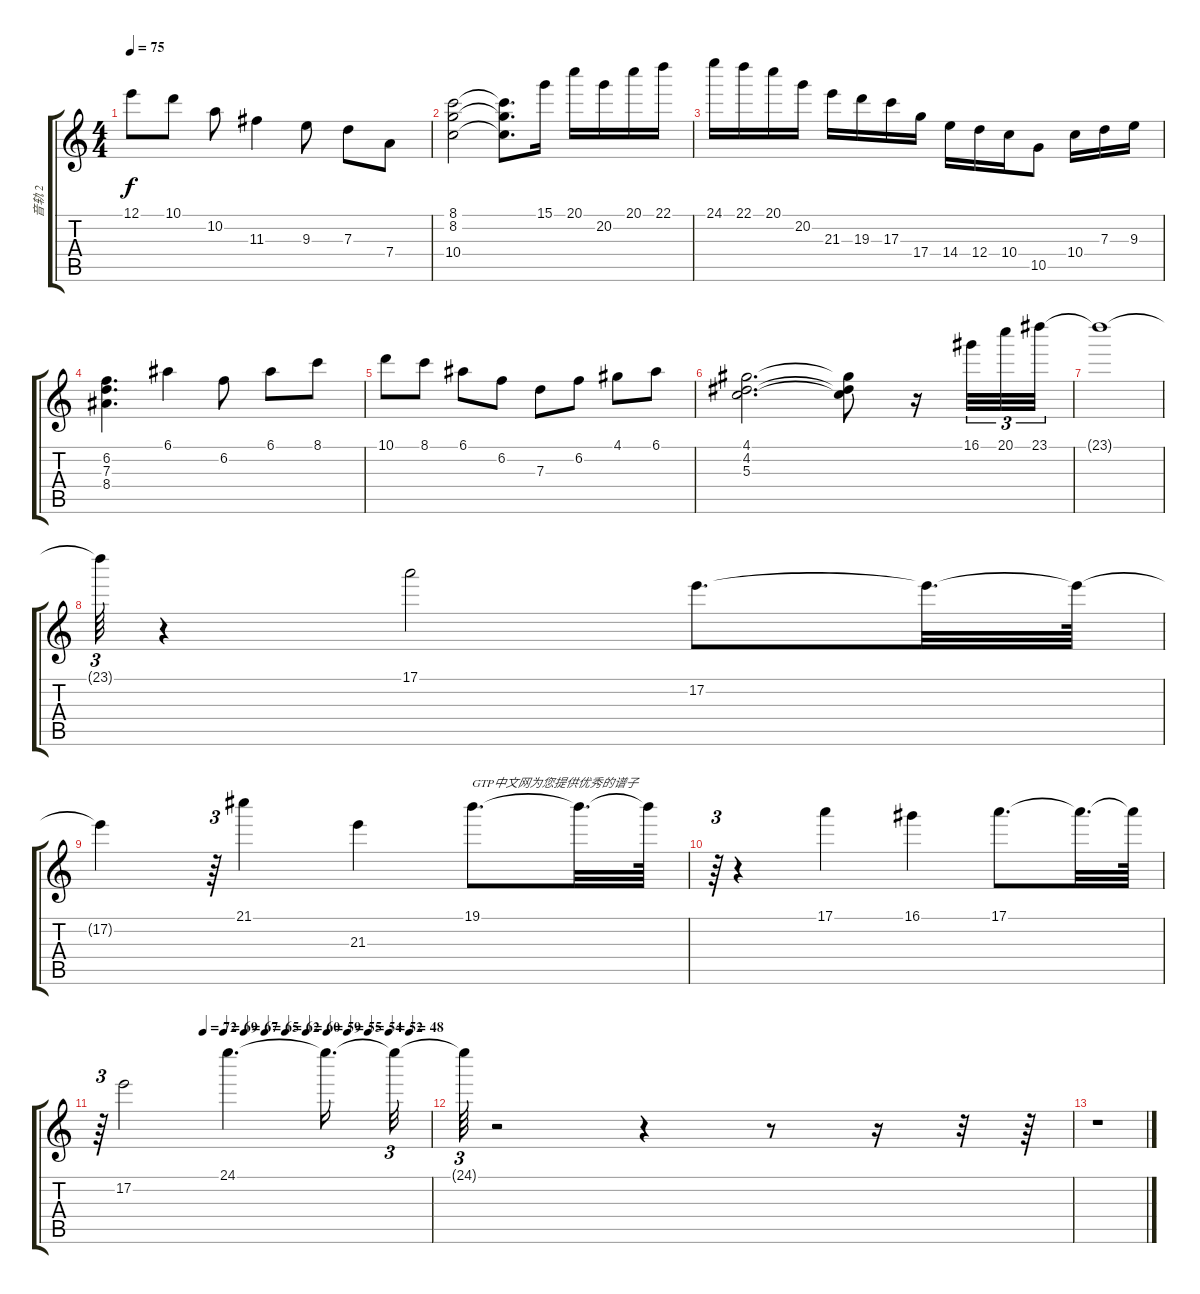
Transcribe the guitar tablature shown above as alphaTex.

\track ("音轨 2" "音轨 2") {instrument electricguitarmuted}
\staff {score tabs}
\tuning (E4 B3 G3 D3 A2 E2) {hide}
\ts (4 4)
\tempo 75
\clef g2
\ks c
12.1.8{dy f} 10.1.8 10.2.8 11.3.4 9.3.8 7.3.8 7.4.8 |
(8.1 8.2 10.4).2 (8.1{t} 8.2{t} 10.4{t}).8{d} 15.1.16 20.1.16 20.2.16 20.1.16 22.1.16 |
24.1.16 22.1.16 20.1.16 20.2.16 21.3.16 19.3.16 17.3.16 17.4.16 14.4.16 12.4.16 10.4.16 10.5.8 10.4.16 7.3.16 9.3.16 |
(6.2 7.3 8.4).4{d} 6.1.4 6.2.8 6.1.8 8.1.8 |
10.1.8 8.1.8 6.1.8 6.2.8 7.3.8 6.2.8 4.1.8 6.1.8 |
(4.1 4.2 5.3).2{d} (4.1{t} 4.2{t} 5.3{t}).8 r.16 16.1.32{tu (3 2)} 20.1.32{tu (3 2)} 23.1.32{tu (3 2)} |
23.1{t}.1 |
23.1{t}.64{tu (3 2)} r.4 17.1.2 17.2.8{d} 17.2{t}.32{d} 17.2{t}.64 |
17.2{t}.4 r.64{tu (3 2)} 21.1.4 21.3.4 19.1.8{d txt "GTP中文网为您提供优秀的谱子"} 19.1{t}.32{d} 19.1{t}.64 |
r.64{tu (3 2)} r.4 17.1.4 16.1.4 17.1.8{d} 17.1{t}.32{d} 17.1{t}.64 |
\tempo (72 0.3125)
\tempo (69 0.375)
\tempo (67 0.4375)
\tempo (65 0.5)
\tempo (62 0.5625)
\tempo (60 0.625)
\tempo (59 0.6875)
\tempo (55 0.75)
\tempo (54 0.8125)
\tempo (52 0.875)
\tempo (48 0.9375)
r.64{tu (3 2)} 17.2.2 24.1.4{d} 24.1{t}.16{d} 24.1{t}.32{tu (3 2)} |
24.1{t}.64{tu (3 2)} r.2 r.4 r.8 r.16 r.32 r.64 |
r.1
